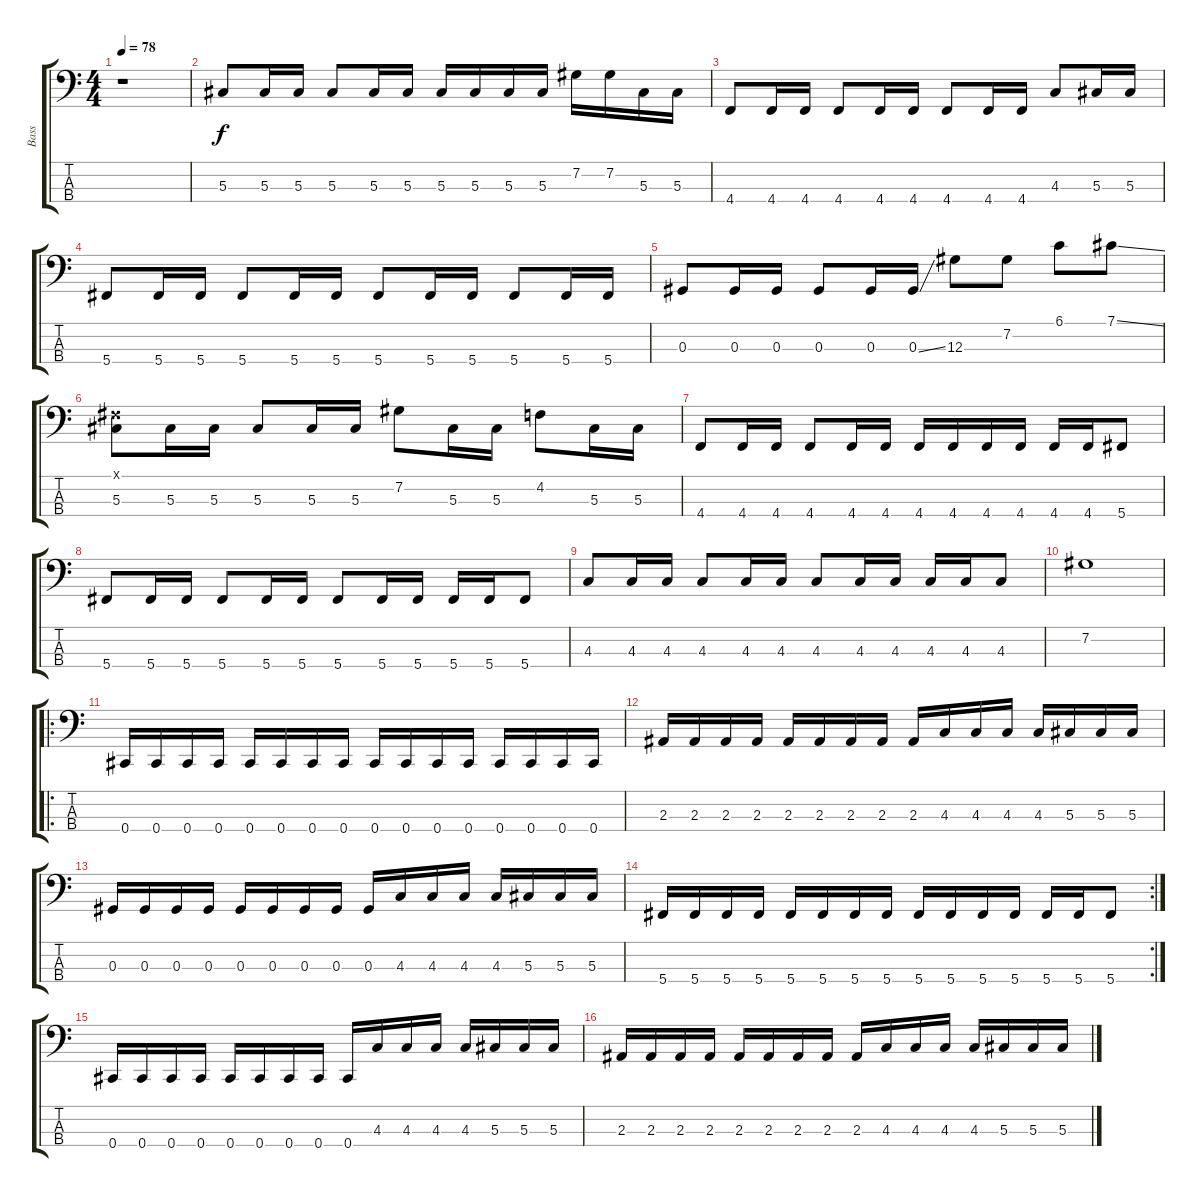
\track ("Bass" "Bass") {instrument acousticguitarnylon}
\staff {score tabs}
\tuning (Gb2 Db2 Ab1 Db1) {hide}
\ts (4 4)
\tempo 78
\clef f4
\ks c
r.1{dy f} |
5.3.8 5.3.16 5.3.16 5.3.8 5.3.16 5.3.16 5.3.16 5.3.16 5.3.16 5.3.16 7.2.16 7.2.16 5.3.16 5.3.16 |
4.4.8 4.4.16 4.4.16 4.4.8 4.4.16 4.4.16 4.4.8 4.4.16 4.4.16 4.3.8 5.3.16 5.3.16 |
5.4.8 5.4.16 5.4.16 5.4.8 5.4.16 5.4.16 5.4.8 5.4.16 5.4.16 5.4.8 5.4.16 5.4.16 |
0.3.8 0.3.16 0.3.16 0.3.8 0.3.16 0.3{ss}.16 12.3.8 7.2.8 6.1.8 7.1{ss}.8 |
(0.1{x} 5.3).8 5.3.16 5.3.16 5.3.8 5.3.16 5.3.16 7.2.8 5.3.16 5.3.16 4.2.8 5.3.16 5.3.16 |
4.4.8 4.4.16 4.4.16 4.4.8 4.4.16 4.4.16 4.4.16 4.4.16 4.4.16 4.4.16 4.4.16 4.4.16 5.4.8 |
5.4.8 5.4.16 5.4.16 5.4.8 5.4.16 5.4.16 5.4.8 5.4.16 5.4.16 5.4.16 5.4.16 5.4.8 |
4.3.8 4.3.16 4.3.16 4.3.8 4.3.16 4.3.16 4.3.8 4.3.16 4.3.16 4.3.16 4.3.16 4.3.8 |
7.2.1 |
\ro
0.4.16 0.4.16 0.4.16 0.4.16 0.4.16 0.4.16 0.4.16 0.4.16 0.4.16 0.4.16 0.4.16 0.4.16 0.4.16 0.4.16 0.4.16 0.4.16 |
2.3.16 2.3.16 2.3.16 2.3.16 2.3.16 2.3.16 2.3.16 2.3.16 2.3.16 4.3.16 4.3.16 4.3.16 4.3.16 5.3.16 5.3.16 5.3.16 |
0.3.16 0.3.16 0.3.16 0.3.16 0.3.16 0.3.16 0.3.16 0.3.16 0.3.16 4.3.16 4.3.16 4.3.16 4.3.16 5.3.16 5.3.16 5.3.16 |
\rc 2
5.4.16 5.4.16 5.4.16 5.4.16 5.4.16 5.4.16 5.4.16 5.4.16 5.4.16 5.4.16 5.4.16 5.4.16 5.4.16 5.4.16 5.4.8 |
0.4.16 0.4.16 0.4.16 0.4.16 0.4.16 0.4.16 0.4.16 0.4.16 0.4.16 4.3.16 4.3.16 4.3.16 4.3.16 5.3.16 5.3.16 5.3.16 |
2.3.16 2.3.16 2.3.16 2.3.16 2.3.16 2.3.16 2.3.16 2.3.16 2.3.16 4.3.16 4.3.16 4.3.16 4.3.16 5.3.16 5.3.16 5.3.16
